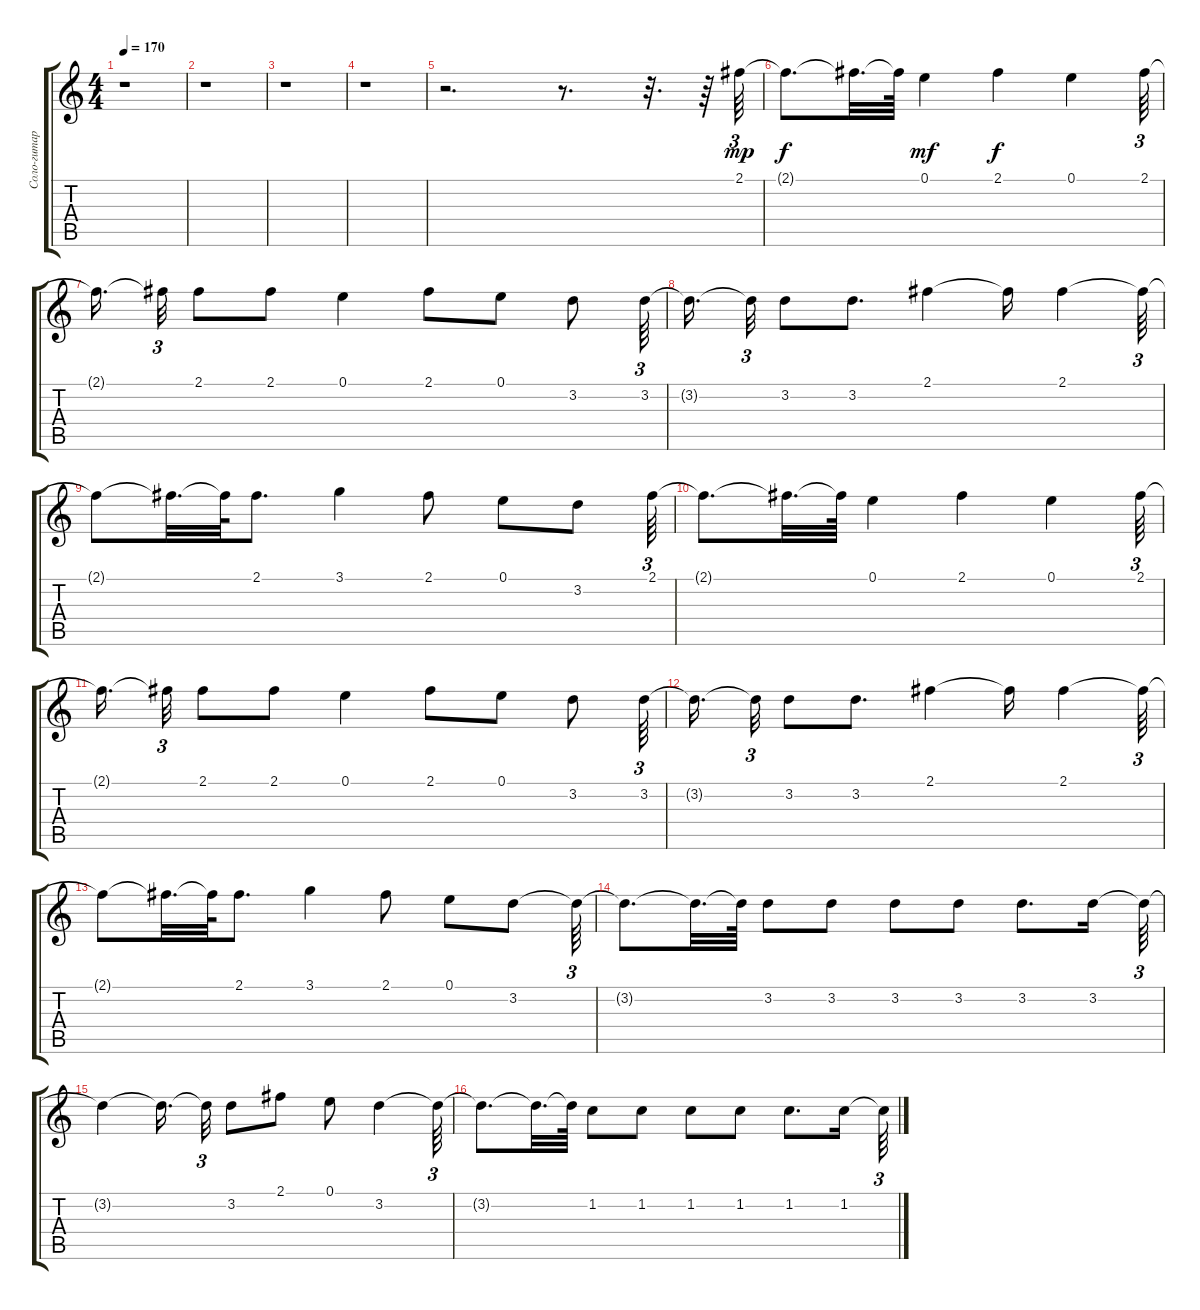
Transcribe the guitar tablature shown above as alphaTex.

\track ("Соло-гитара" "Соло-гитар") {instrument overdrivenguitar}
\staff {score tabs}
\tuning (E4 B3 G3 D3 A2 E2) {hide}
\ts (4 4)
\tempo 170
\clef g2
\ks c
r.1{dy f} |
r.1 |
r.1 |
r.1 |
r.2{d} r.8{d} r.32{d} r.64 2.1.64{tu (3 2) dy mp} |
2.1{t}.8{d dy f} 2.1{t}.32{d} 2.1{t}.64 0.1.4{dy mf} 2.1.4{dy f} 0.1.4 2.1.64{tu (3 2)} |
2.1{t}.16{d beam splitsecondary} 2.1{t}.32{tu (3 2)} 2.1.8 2.1.8 0.1.4 2.1.8 0.1.8 3.2.8 3.2.64{tu (3 2)} |
3.2{t}.16{d beam splitsecondary} 3.2{t}.32{tu (3 2)} 3.2.8 3.2.8{d} 2.1.4 2.1{t}.16 2.1.4 2.1{t}.64{tu (3 2)} |
2.1{t}.8 2.1{t}.32{d} 2.1{t}.64 2.1.8{d} 3.1.4 2.1.8 0.1.8 3.2.8 2.1.64{tu (3 2)} |
2.1{t}.8{d} 2.1{t}.32{d} 2.1{t}.64 0.1.4 2.1.4 0.1.4 2.1.64{tu (3 2)} |
2.1{t}.16{d beam splitsecondary} 2.1{t}.32{tu (3 2)} 2.1.8 2.1.8 0.1.4 2.1.8 0.1.8 3.2.8 3.2.64{tu (3 2)} |
3.2{t}.16{d beam splitsecondary} 3.2{t}.32{tu (3 2)} 3.2.8 3.2.8{d} 2.1.4 2.1{t}.16 2.1.4 2.1{t}.64{tu (3 2)} |
2.1{t}.8 2.1{t}.32{d} 2.1{t}.64 2.1.8{d} 3.1.4 2.1.8 0.1.8 3.2.8 3.2{t}.64{tu (3 2)} |
3.2{t}.8{d} 3.2{t}.32{d} 3.2{t}.64 3.2.8 3.2.8 3.2.8 3.2.8 3.2.8{d} 3.2.16 3.2{t}.64{tu (3 2)} |
3.2{t}.4 3.2{t}.16{d beam splitsecondary} 3.2{t}.32{tu (3 2)} 3.2.8 2.1.8 0.1.8 3.2.4 3.2{t}.64{tu (3 2)} |
3.2{t}.8{d} 3.2{t}.32{d} 3.2{t}.64 1.2.8 1.2.8 1.2.8 1.2.8 1.2.8{d} 1.2.16 1.2{t}.64{tu (3 2)}
